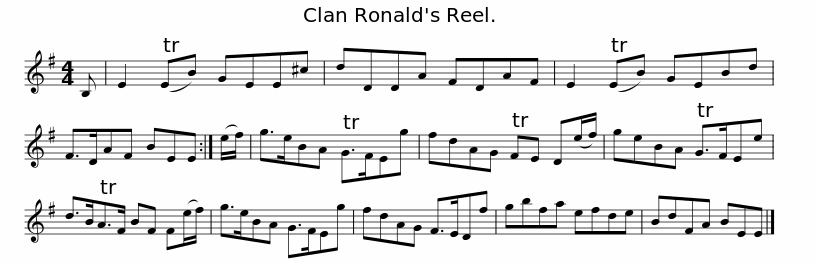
X:1
L:1/8
M:4/4
I:linebreak $
K:G
V:1 treble
V:1
 B, | E2 (TEB) GEE^c | dDDA FDAF | E2 (TEB) GEBd | F>DAF BEE :| %5
 (e/f/) | g>eBA TG>FEg |$ fdAG TFE D(e/f/) | geBA TG>FEe | d>BTA>F BF F(e/f/) | %10
 g>eBA G>FEg | fdAG F>EDf |$ gbfa efde | BdFA BEE |] %14
